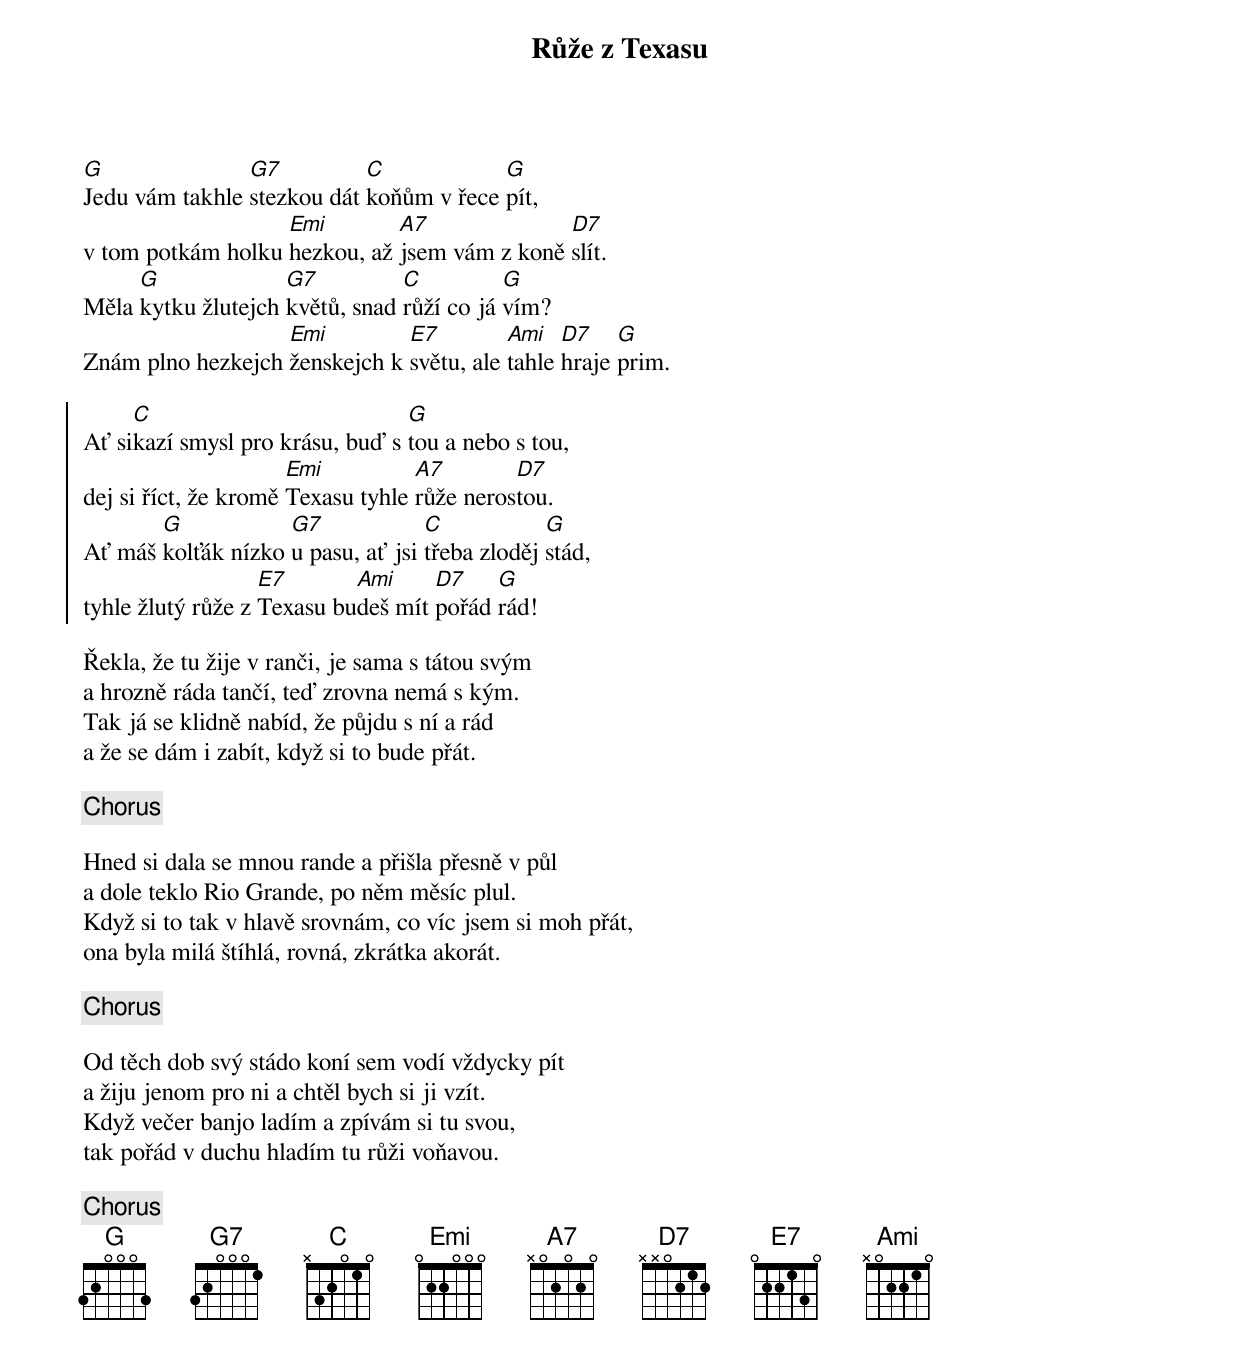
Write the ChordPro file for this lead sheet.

{title: Růže z Texasu}
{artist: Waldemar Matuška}
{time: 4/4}

{sov}
[G]Jedu vám takhle [G7]stezkou dát [C]koňům v řece [G]pít,
v tom potkám holku [Emi]hezkou, až [A7]jsem vám z koně [D7]slít.
Měla [G]kytku žlutejch [G7]květů, snad [C]růží co já [G]vím?
Znám plno hezkejch [Emi]ženskejch k [E7]světu, ale [Ami]tahle [D7]hraje [G]prim.
{eov}

{soc}
Ať si[C]kazí smysl pro krásu, buď s [G]tou a nebo s tou,
dej si říct, že kromě [Emi]Texasu tyhle [A7]růže neros[D7]tou.
Ať máš [G]kolťák nízko [G7]u pasu, ať jsi [C]třeba zloděj [G]stád,
tyhle žlutý růže z [E7]Texasu bu[Ami]deš mít [D7]pořád [G]rád!
{eoc}

{sov}
Řekla, že tu žije v ranči, je sama s tátou svým
a hrozně ráda tančí, teď zrovna nemá s kým.
Tak já se klidně nabíd, že půjdu s ní a rád
a že se dám i zabít, když si to bude přát.
{eov}

{chorus}

{sov}
Hned si dala se mnou rande a přišla přesně v půl
a dole teklo Rio Grande, po něm měsíc plul.
Když si to tak v hlavě srovnám, co víc jsem si moh přát,
ona byla milá štíhlá, rovná, zkrátka akorát.
{eov}

{chorus}

{sov}
Od těch dob svý stádo koní sem vodí vždycky pít
a žiju jenom pro ni a chtěl bych si ji vzít.
Když večer banjo ladím a zpívám si tu svou,
tak pořád v duchu hladím tu růži voňavou.
{eov}

{chorus}
